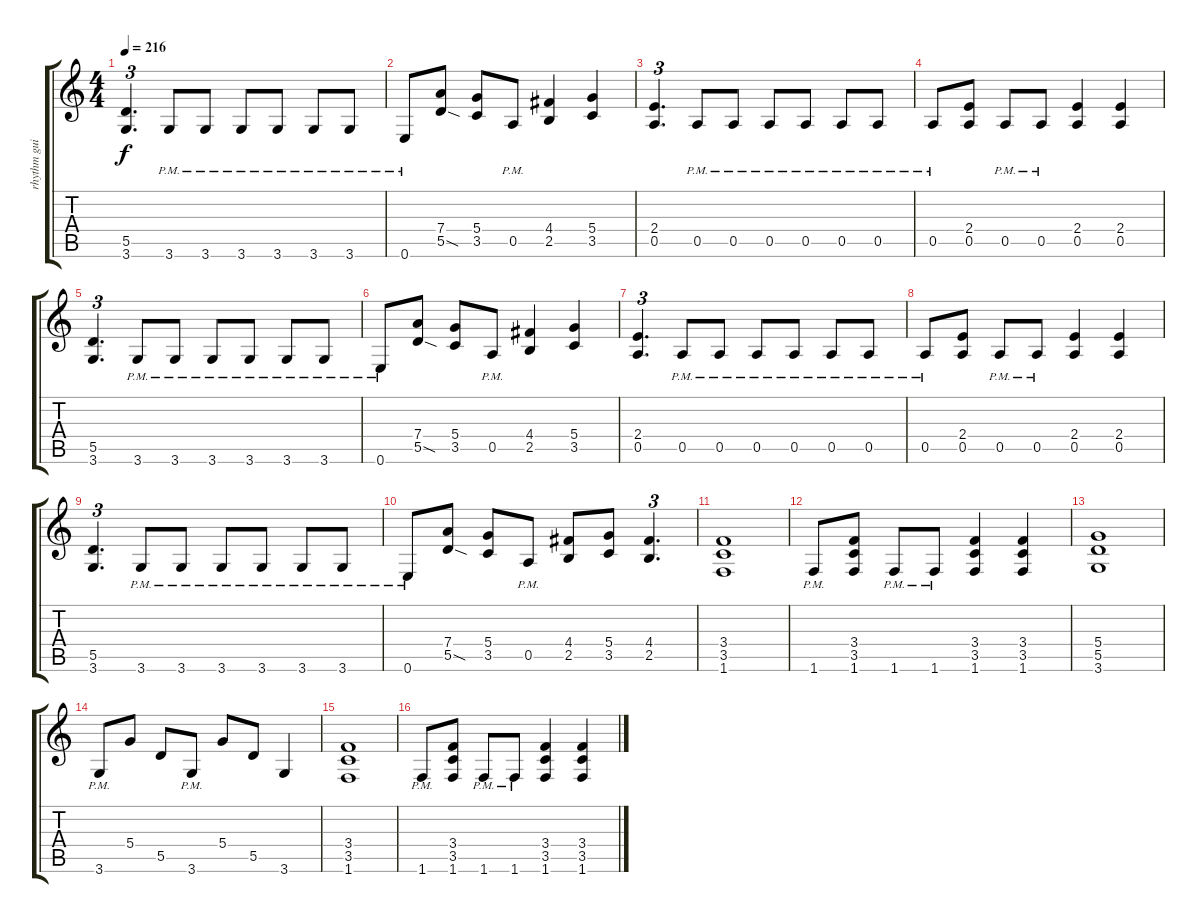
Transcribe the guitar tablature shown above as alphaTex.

\track ("rhythm guitar R" "rhythm gui") {instrument distortionguitar}
\staff {score tabs}
\tuning (E4 B3 G3 D3 A2 E2) {hide}
\ts (4 4)
\tempo 216
\clef g2
\ks c
(5.5 3.6).4{d tu (3 2) dy f} 3.6{pm}.8 3.6{pm}.8 3.6{pm}.8 3.6{pm}.8 3.6{pm}.8 3.6{pm}.8 |
0.6{pm}.8 (7.4 5.5{sod}).8 (5.4 3.5).8 0.5{pm}.8 (4.4 2.5).4 (5.4 3.5).4 |
(2.4 0.5).4{d tu (3 2)} 0.5{pm}.8 0.5{pm}.8 0.5{pm}.8 0.5{pm}.8 0.5{pm}.8 0.5{pm}.8 |
0.5{pm}.8 (2.4 0.5).8 0.5{pm}.8 0.5{pm}.8 (2.4 0.5).4 (2.4 0.5).4 |
(5.5 3.6).4{d tu (3 2)} 3.6{pm}.8 3.6{pm}.8 3.6{pm}.8 3.6{pm}.8 3.6{pm}.8 3.6{pm}.8 |
0.6{pm}.8 (7.4 5.5{sod}).8 (5.4 3.5).8 0.5{pm}.8 (4.4 2.5).4 (5.4 3.5).4 |
(2.4 0.5).4{d tu (3 2)} 0.5{pm}.8 0.5{pm}.8 0.5{pm}.8 0.5{pm}.8 0.5{pm}.8 0.5{pm}.8 |
0.5{pm}.8 (2.4 0.5).8 0.5{pm}.8 0.5{pm}.8 (2.4 0.5).4 (2.4 0.5).4 |
(5.5 3.6).4{d tu (3 2)} 3.6{pm}.8 3.6{pm}.8 3.6{pm}.8 3.6{pm}.8 3.6{pm}.8 3.6{pm}.8 |
0.6{pm}.8 (7.4 5.5{sod}).8 (5.4 3.5).8 0.5{pm}.8 (4.4 2.5).8 (5.4 3.5).8 (4.4 2.5).4{d tu (3 2)} |
(3.4 3.5 1.6).1 |
1.6{pm}.8 (3.4 3.5 1.6).8 1.6{pm}.8 1.6{pm}.8 (3.4 3.5 1.6).4 (3.4 3.5 1.6).4 |
(5.4 5.5 3.6).1 |
3.6{pm}.8 5.4.8 5.5.8 3.6{pm}.8 5.4.8 5.5.8 3.6.4 |
(3.4 3.5 1.6).1 |
1.6{pm}.8 (3.4 3.5 1.6).8 1.6{pm}.8 1.6{pm}.8 (3.4 3.5 1.6).4 (3.4 3.5 1.6).4
